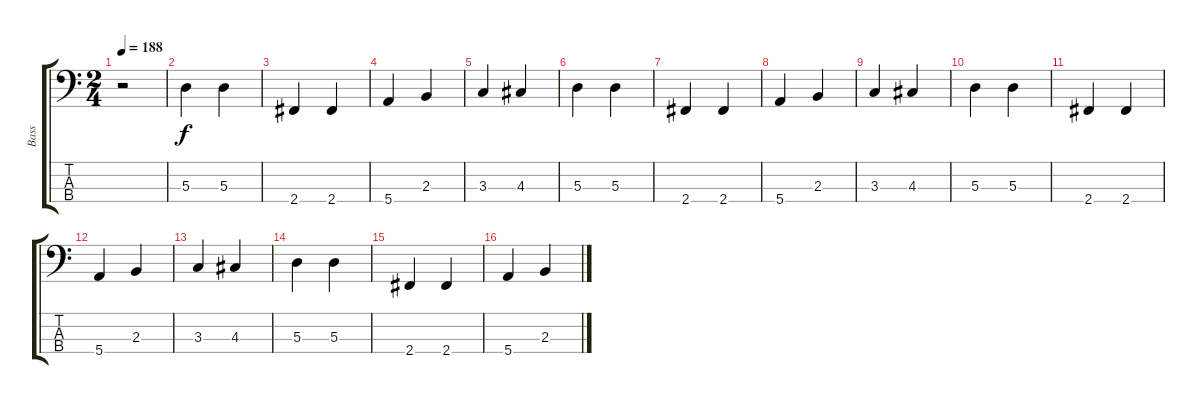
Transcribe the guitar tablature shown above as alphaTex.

\track ("Bass" "Bass") {instrument electricbasspick}
\staff {score tabs}
\tuning (G2 D2 A1 E1) {hide}
\ts (2 4)
\tempo 188
\clef f4
\ks c
r.2{dy f} |
5.3.4 5.3.4 |
2.4.4 2.4.4 |
5.4.4 2.3.4 |
3.3.4 4.3.4 |
5.3.4 5.3.4 |
2.4.4 2.4.4 |
5.4.4 2.3.4 |
3.3.4 4.3.4 |
5.3.4 5.3.4 |
2.4.4 2.4.4 |
5.4.4 2.3.4 |
3.3.4 4.3.4 |
5.3.4 5.3.4 |
2.4.4 2.4.4 |
5.4.4 2.3.4
